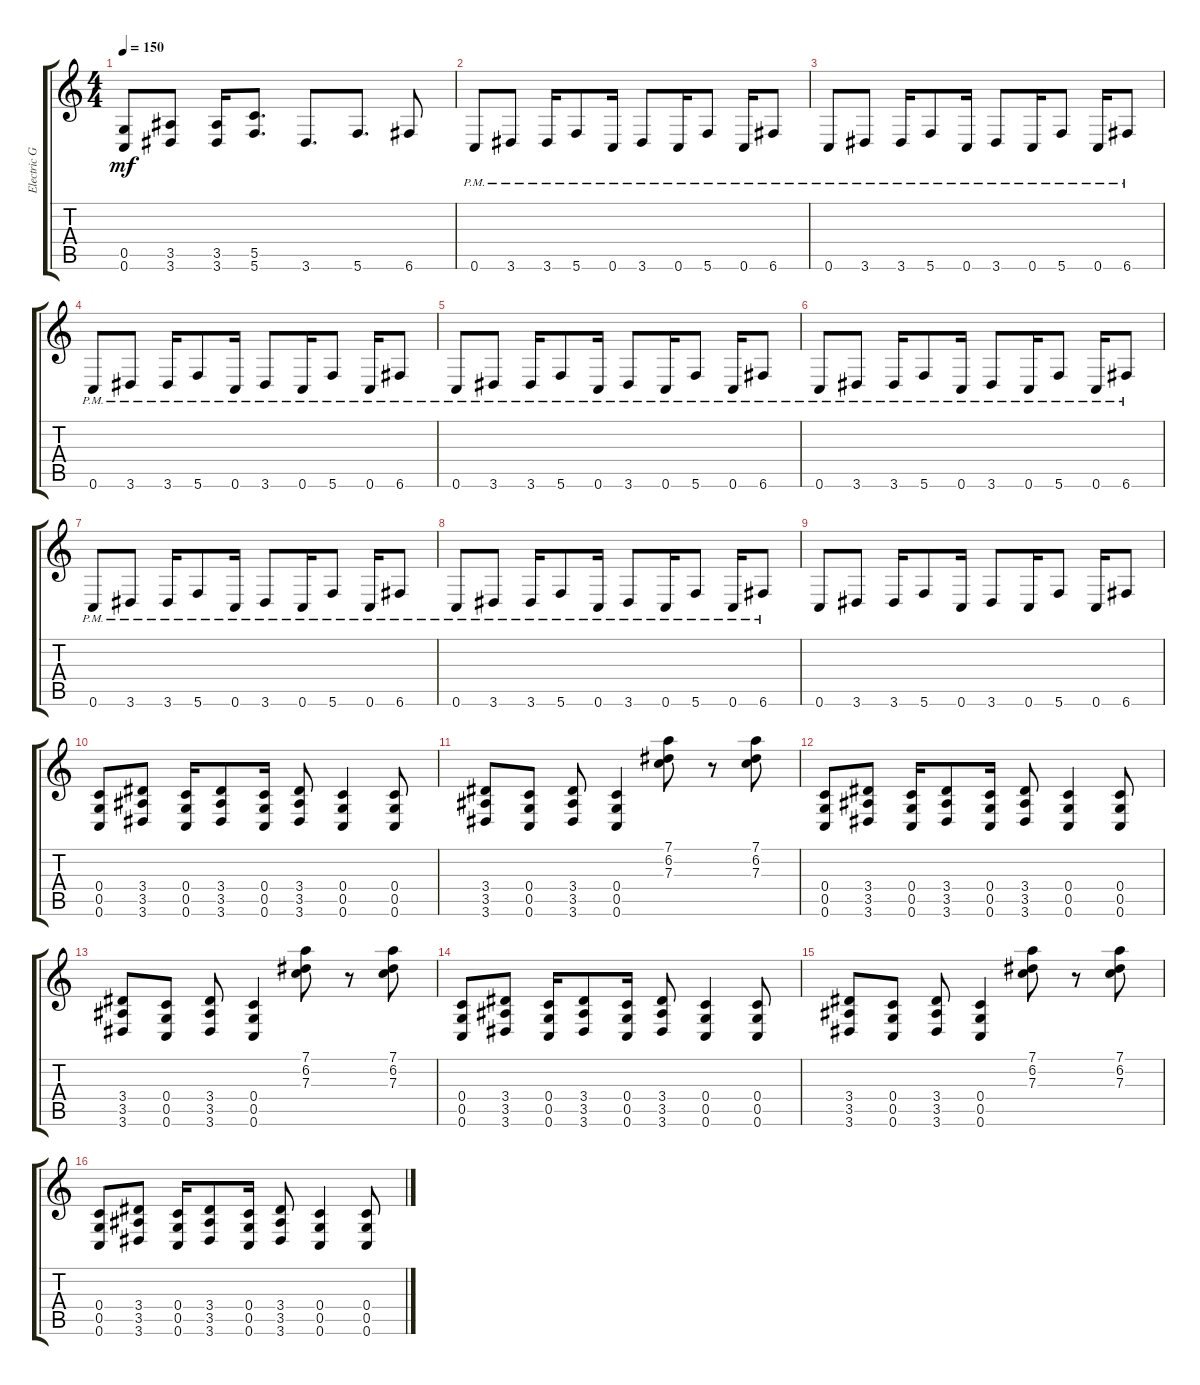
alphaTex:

\track ("Electric Guitar" "Electric G") {instrument distortionguitar}
\staff {score tabs}
\tuning (D4 A3 F3 C3 G2 C2) {hide}
\ts (4 4)
\tempo 150
\clef g2
\ks c
(0.5 0.6).8{dy mf} (3.5 3.6).8 (3.5 3.6).16 (5.5 5.6).8{d} 3.6.8{d} 5.6.8{d} 6.6.8 |
0.6{pm}.8 3.6{pm}.8 3.6{pm}.16 5.6{pm}.8 0.6{pm}.16 3.6{pm}.8 0.6{pm}.16 5.6{pm}.8 0.6{pm}.16 6.6{pm}.8 |
0.6{pm}.8 3.6{pm}.8 3.6{pm}.16 5.6{pm}.8 0.6{pm}.16 3.6{pm}.8 0.6{pm}.16 5.6{pm}.8 0.6{pm}.16 6.6{pm}.8 |
0.6{pm}.8 3.6{pm}.8 3.6{pm}.16 5.6{pm}.8 0.6{pm}.16 3.6{pm}.8 0.6{pm}.16 5.6{pm}.8 0.6{pm}.16 6.6{pm}.8 |
0.6{pm}.8 3.6{pm}.8 3.6{pm}.16 5.6{pm}.8 0.6{pm}.16 3.6{pm}.8 0.6{pm}.16 5.6{pm}.8 0.6{pm}.16 6.6{pm}.8 |
0.6{pm}.8 3.6{pm}.8 3.6{pm}.16 5.6{pm}.8 0.6{pm}.16 3.6{pm}.8 0.6{pm}.16 5.6{pm}.8 0.6{pm}.16 6.6{pm}.8 |
0.6{pm}.8 3.6{pm}.8 3.6{pm}.16 5.6{pm}.8 0.6{pm}.16 3.6{pm}.8 0.6{pm}.16 5.6{pm}.8 0.6{pm}.16 6.6{pm}.8 |
0.6{pm}.8 3.6{pm}.8 3.6{pm}.16 5.6{pm}.8 0.6{pm}.16 3.6{pm}.8 0.6{pm}.16 5.6{pm}.8 0.6{pm}.16 6.6{pm}.8 |
0.6.8 3.6.8 3.6.16 5.6.8 0.6.16 3.6.8 0.6.16 5.6.8 0.6.16 6.6.8 |
(0.4 0.5 0.6).8 (3.4 3.5 3.6).8 (0.4 0.5 0.6).16 (3.4 3.5 3.6).8 (0.4 0.5 0.6).16 (3.4 3.5 3.6).8 (0.4 0.5 0.6).4 (0.4 0.5 0.6).8 |
(3.4 3.5 3.6).8 (0.4 0.5 0.6).8 (3.4 3.5 3.6).8 (0.4 0.5 0.6).4 (7.1 6.2 7.3).8 r.8 (7.1 6.2 7.3).8 |
(0.4 0.5 0.6).8 (3.4 3.5 3.6).8 (0.4 0.5 0.6).16 (3.4 3.5 3.6).8 (0.4 0.5 0.6).16 (3.4 3.5 3.6).8 (0.4 0.5 0.6).4 (0.4 0.5 0.6).8 |
(3.4 3.5 3.6).8 (0.4 0.5 0.6).8 (3.4 3.5 3.6).8 (0.4 0.5 0.6).4 (7.1 6.2 7.3).8 r.8 (7.1 6.2 7.3).8 |
(0.4 0.5 0.6).8 (3.4 3.5 3.6).8 (0.4 0.5 0.6).16 (3.4 3.5 3.6).8 (0.4 0.5 0.6).16 (3.4 3.5 3.6).8 (0.4 0.5 0.6).4 (0.4 0.5 0.6).8 |
(3.4 3.5 3.6).8 (0.4 0.5 0.6).8 (3.4 3.5 3.6).8 (0.4 0.5 0.6).4 (7.1 6.2 7.3).8 r.8 (7.1 6.2 7.3).8 |
(0.4 0.5 0.6).8 (3.4 3.5 3.6).8 (0.4 0.5 0.6).16 (3.4 3.5 3.6).8 (0.4 0.5 0.6).16 (3.4 3.5 3.6).8 (0.4 0.5 0.6).4 (0.4 0.5 0.6).8
